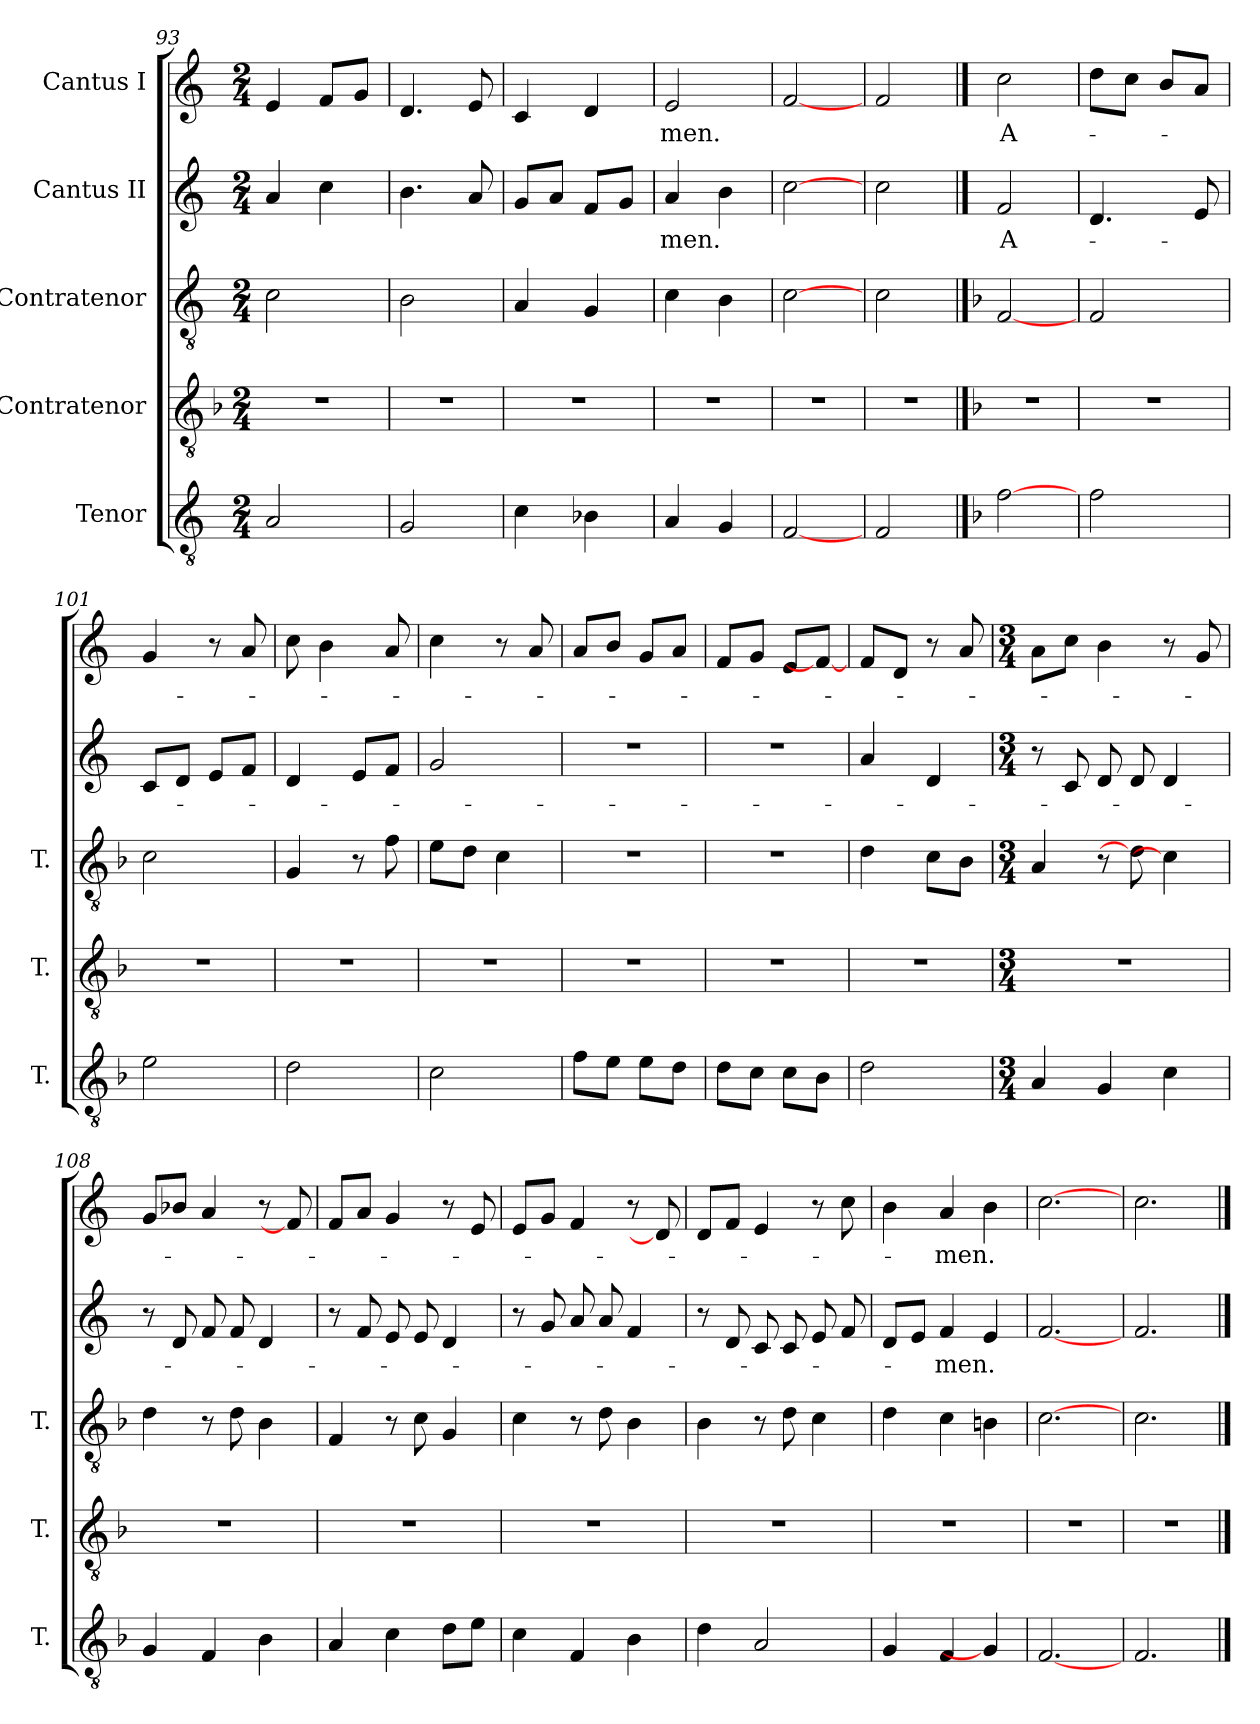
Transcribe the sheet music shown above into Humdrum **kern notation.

**kern	**kern	**kern	**kern	**text	**kern	**text
*part5	*part4	*part3	*part2	*part2	*part1	*part1
*staff5	*staff4	*staff3	*staff2	*staff2	*staff1	*staff1
*I"Tenor	*I"Contratenor	*I"Contratenor	*I"Cantus II	*	*I"Cantus I	*
*I'T.	*I'T.	*I'T.	*	*	*	*
*clefGv2	*clefGv2	*clefGv2	*clefG2	*	*clefG2	*
*ITrd7c12	*ITrd7c12	*ITrd7c12	*	*	*	*
*k[]	*k[b-]	*k[]	*k[]	*	*k[]	*
*C:	*F:	*C:	*C:	*	*C:	*
*M2/4	*M2/4	*M2/4	*M2/4	*	*M2/4	*
=93	=93	=93	=93	=93	=93	=93
!	!LO:N:vis=1	!	!	!	!	!
2AAi/	2r	2Ci\	4ai/	.	4ei/	.
.	.	.	4cci\	.	8fi/L	.
.	.	.	.	.	8gi/J	.
=94	=94	=94	=94	=94	=94	=94
!	!LO:N:vis=1	!	!	!	!	!
2GGi/	2r	2BBi\	4.bi\	.	4.di/	.
.	.	.	8ai/L	.	8ei/L	.
=95	=95	=95	=95	=95	=95	=95
!	!LO:N:vis=1	!	!	!	!	!
4Ci\	2r	4AAi/	8gi/L	.	4ci/	.
.	.	.	8ai/J	.	.	.
4BB-Xi\	.	4GGi/	8fi/L	.	4di/	.
.	.	.	8gi/J	.	.	.
=96	=96	=96	=96	=96	=96	=96
!	!LO:N:vis=1	!	!	!LO:LY:b:color=#000000	!	!LO:LY:b:color=#000000
4AAi/	2r	4Ci\	4ai/	-men.	2ei/	-men.
4GGi/	.	4BBi\	4bi\	.	.	.
=97	=97	=97	=97	=97	=97	=97
!	!LO:N:vis=1	!	!	!	!	!
[2FFi/	2r	[2Ci\	[2cci\	.	[2fi/	.
=98	=98	=98	=98	=98	=98	=98
!	!LO:N:vis=1	!	!	!	!	!
2FFi/	2r	2Ci\	2cci\	.	2fi/	.
==99	==99	==99	==99	==99	==99	==99
*k[b-]	*	*k[b-]	*	*	*	*
*F:	*	*F:	*	*	*	*
!	!LO:N:vis=1	!	!	!LO:LY:b:color=#000000	!	!LO:LY:b:color=#000000
[2Fi\	2r	[2FFi/	2fi/	A-	2cci\	A-
=100	=100	=100	=100	=100	=100	=100
!	!LO:N:vis=1	!	!	!	!	!
2Fi\	2r	2FFi/	4.di/	.	8ddi\L	.
.	.	.	.	.	8cci\J	.
.	.	.	.	.	8bi/L	.
.	.	.	8ei/L	.	8ai/J	.
!!LO:LB:g=z
=101	=101	=101	=101	=101	=101	=101
!	!LO:N:vis=1	!	!	!	!	!
2Ei\	2r	2Ci\	8ci/L	.	4gi/	.
.	.	.	8di/J	.	.	.
.	.	.	8ei/L	.	8r	.
.	.	.	8fi/J	.	8ai/L	.
=102	=102	=102	=102	=102	=102	=102
!	!LO:N:vis=1	!	!	!	!	!
2Di\	2r	4GGi/	4di/	.	8cci\L	.
.	.	.	.	.	4bi\	.
.	.	8r	8ei/L	.	.	.
.	.	8Fi\L	8fi/J	.	8ai/L	.
=103	=103	=103	=103	=103	=103	=103
!	!LO:N:vis=1	!	!	!	!	!
2Ci\	2r	8Ei\L	2gi/	.	4cci\	.
.	.	8Di\J	.	.	.	.
.	.	4Ci\	.	.	8r	.
.	.	.	.	.	8ai/L	.
=104	=104	=104	=104	=104	=104	=104
!	!LO:N:vis=1	!LO:N:vis=1	!LO:N:vis=1	!	!	!
8Fi\L	2r	2r	2r	.	8ai/L	.
8Ei\J	.	.	.	.	8bi/J	.
8Ei\L	.	.	.	.	8gi/L	.
8Di\J	.	.	.	.	8ai/J	.
=105	=105	=105	=105	=105	=105	=105
!	!LO:N:vis=1	!LO:N:vis=1	!LO:N:vis=1	!	!	!
8Di\L	2r	2r	2r	.	8fi/L	.
8Ci\J	.	.	.	.	8gi/J	.
8Ci\L	.	.	.	.	8ei/L	.
8BB-i\J	.	.	.	.	8fi/J_	.
=106	=106	=106	=106	=106	=106	=106
!	!LO:N:vis=1	!	!	!	!	!
2Di\	2r	4Di\	4ai/	.	8fi/L	.
.	.	.	.	.	8di/J	.
.	.	8Ci\L	4di/	.	8r	.
.	.	8BB-i\J	.	.	8ai/L	.
=107	=107	=107	=107	=107	=107	=107
*M3/4	*M3/4	*M3/4	*M3/4	*	*M3/4	*
!	!LO:N:vis=1	!	!	!	!	!
4AAi/	2.r	4AAi/	8r	.	8ai\L	.
.	.	.	8ci/L	.	8cci\J	.
4GGi/	.	8r	8di/L	.	4bi\	.
.	.	8Di\L]	8di/J	.	.	.
4Ci\	.	4Ci\]	4di/	.	8r	.
.	.	.	.	.	8gi/L	.
!!LO:PB:g=z
=108	=108	=108	=108	=108	=108	=108
!	!LO:N:vis=1	!	!	!	!	!
4GGi/	2.r	4Di\	8r	.	8gi/L	.
.	.	.	8di/L	.	8b-Xi/J	.
4FFi/	.	8r	8fi/L	.	4ai/	.
.	.	8Di\L	8fi/J	.	.	.
4BB-i\	.	4BB-i\	4di/	.	8r	.
.	.	.	.	.	8fi/L]	.
=109	=109	=109	=109	=109	=109	=109
!	!LO:N:vis=1	!	!	!	!	!
4AAi/	2.r	4FFi/	8r	.	8fi/L	.
.	.	.	8fi/L	.	8ai/J	.
4Ci\	.	8r	8ei/L	.	4gi/	.
.	.	8Ci\L	8ei/J	.	.	.
8Di\L	.	4GGi/	4di/	.	8r	.
8Ei\J	.	.	.	.	8ei/L	.
=110	=110	=110	=110	=110	=110	=110
!	!LO:N:vis=1	!	!	!	!	!
4Ci\	2.r	4Ci\	8r	.	8ei/L	.
.	.	.	8gi/L	.	8gi/J	.
4FFi/	.	8r	8ai/L	.	4fi/	.
.	.	8Di\L	8ai/J	.	.	.
4BB-i\	.	4BB-i\	4fi/	.	8r	.
.	.	.	.	.	8di/L]	.
!!LO:LB:g=z
=111	=111	=111	=111	=111	=111	=111
!	!LO:N:vis=1	!	!	!	!	!
4Di\	2.r	4BB-i\	8r	.	8di/L	.
.	.	.	8di/L	.	8fi/J	.
2AAi/	.	8r	8ci/L	.	4ei/	.
.	.	8Di\L	8ci/J	.	.	.
.	.	4Ci\	8ei/L	.	8r	.
.	.	.	8fi/J	.	8cci\L	.
=112	=112	=112	=112	=112	=112	=112
!	!LO:N:vis=1	!	!	!	!	!
4GGi/	2.r	4Di\	8di/L	.	4bi\	.
.	.	.	8ei/J	.	.	.
!	!	!	!	!LO:LY:b:color=#000000	!	!LO:LY:b:color=#000000
4FFi/	.	4Ci\	4fi/	-men.	4ai/	-men.
4GGi/]	.	4BBni\	4ei/	.	4bi\	.
=113	=113	=113	=113	=113	=113	=113
!	!LO:N:vis=1	!	!	!	!	!
[2.FFi/	2.r	[2.Ci\	[2.fi/	.	[2.cci\	.
=114	=114	=114	=114	=114	=114	=114
!	!LO:N:vis=1	!	!	!	!	!
2.FFi/	2.r	2.Ci\	2.fi/	.	2.cci\	.
==	==	==	==	==	==	==
*-	*-	*-	*-	*-	*-	*-
